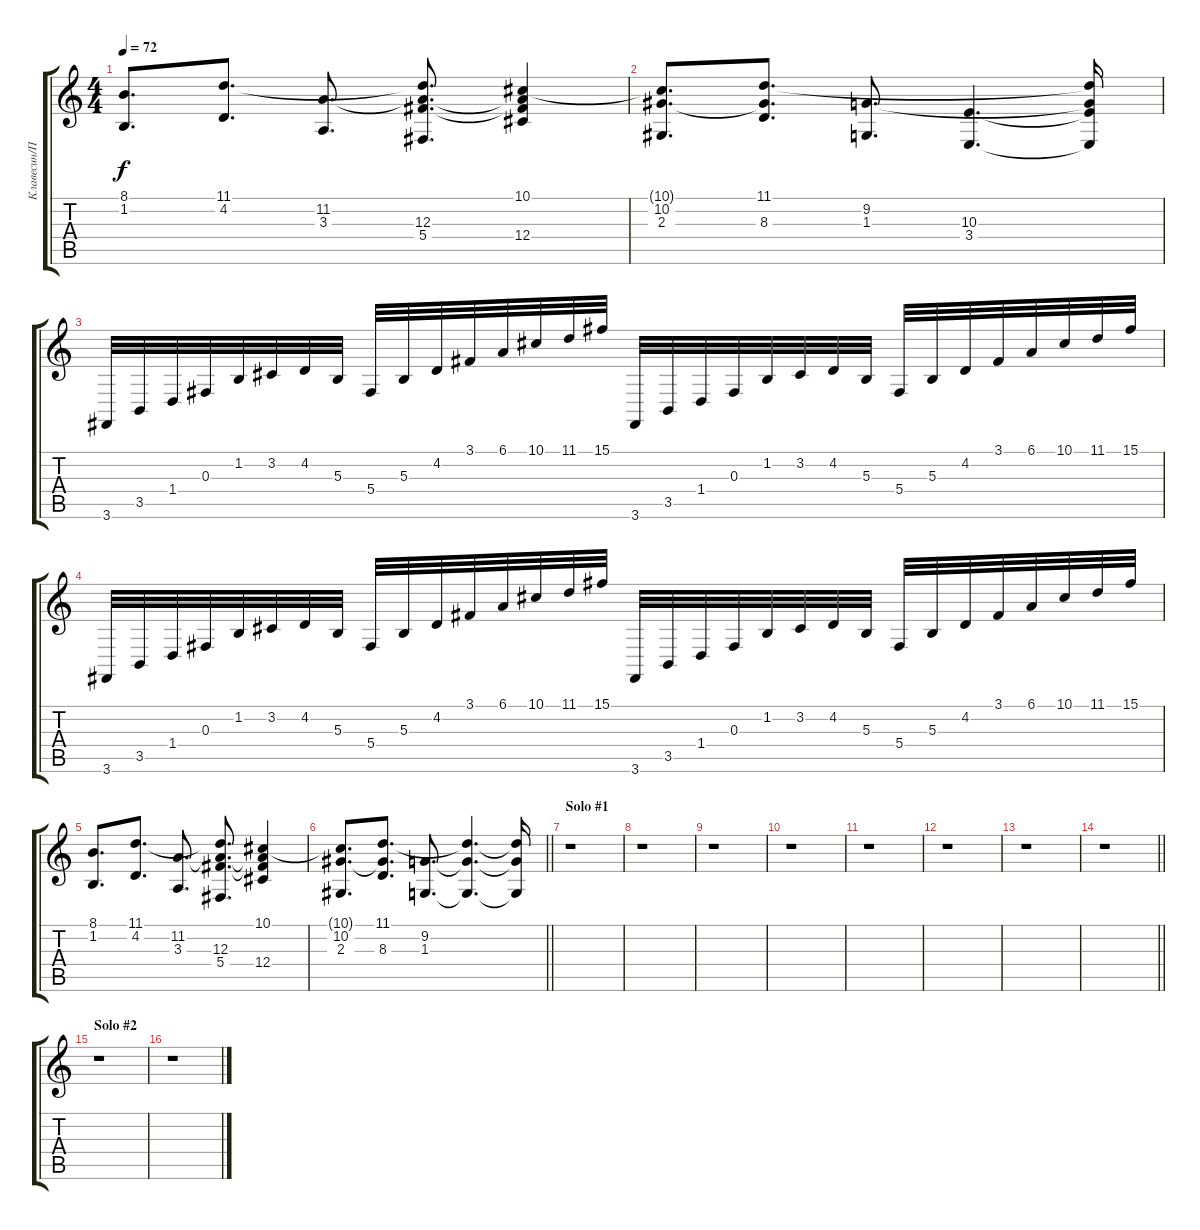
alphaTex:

\track ("Клавесин/Пианино" "Клавесин/П") {instrument electricgrandpiano}
\staff {score tabs}
\tuning (Eb4 Bb3 Gb3 Db3 Ab2 Eb2) {hide}
\ts (4 4)
\tempo 72
\clef g2
\ks c
(8.1 1.2).8{d dy f} (11.1 4.2).8{d} (11.2 3.3).8{d} (11.1{t} 11.2{t} 12.3 5.4).8{d} (10.1 11.2{t} 12.3{t} 12.4).4 |
(10.1{t} 10.2 2.3).8{d} (11.1 10.2{t} 8.3).8{d} (9.2 1.3).8{d} (10.3 3.4).4{d} (11.1{t} 9.2{t} 10.3{t} 3.4{t}).16 |
3.6.32 3.5.32 1.4.32 0.3.32 1.2.32 3.2.32 4.2.32 5.3.32 5.4.32 5.3.32 4.2.32 3.1.32 6.1.32 10.1.32 11.1.32 15.1.32 3.6.32 3.5.32 1.4.32 0.3.32 1.2.32 3.2.32 4.2.32 5.3.32 5.4.32 5.3.32 4.2.32 3.1.32 6.1.32 10.1.32 11.1.32 15.1.32 |
3.6.32 3.5.32 1.4.32 0.3.32 1.2.32 3.2.32 4.2.32 5.3.32 5.4.32 5.3.32 4.2.32 3.1.32 6.1.32 10.1.32 11.1.32 15.1.32 3.6.32 3.5.32 1.4.32 0.3.32 1.2.32 3.2.32 4.2.32 5.3.32 5.4.32 5.3.32 4.2.32 3.1.32 6.1.32 10.1.32 11.1.32 15.1.32 |
(8.1 1.2).8{d} (11.1 4.2).8{d} (11.2 3.3).8{d} (11.1{t} 11.2{t} 12.3 5.4).8{d} (10.1 11.2{t} 12.3{t} 12.4).4 |
\barLineRight lightlight
(10.1{t} 10.2 2.3).8{d} (11.1 10.2{t} 8.3).8{d} (9.2 1.3).8{d} (11.1{t} 9.2{t} 1.3{t}).4{d} (11.1{t} 9.2{t} 1.3{t}).16 |
\section ("" "Solo #1")
r.1 |
r.1 |
r.1 |
r.1 |
r.1 |
r.1 |
r.1 |
\barLineRight lightlight
r.1 |
\section ("" "Solo #2")
r.1 |
r.1
